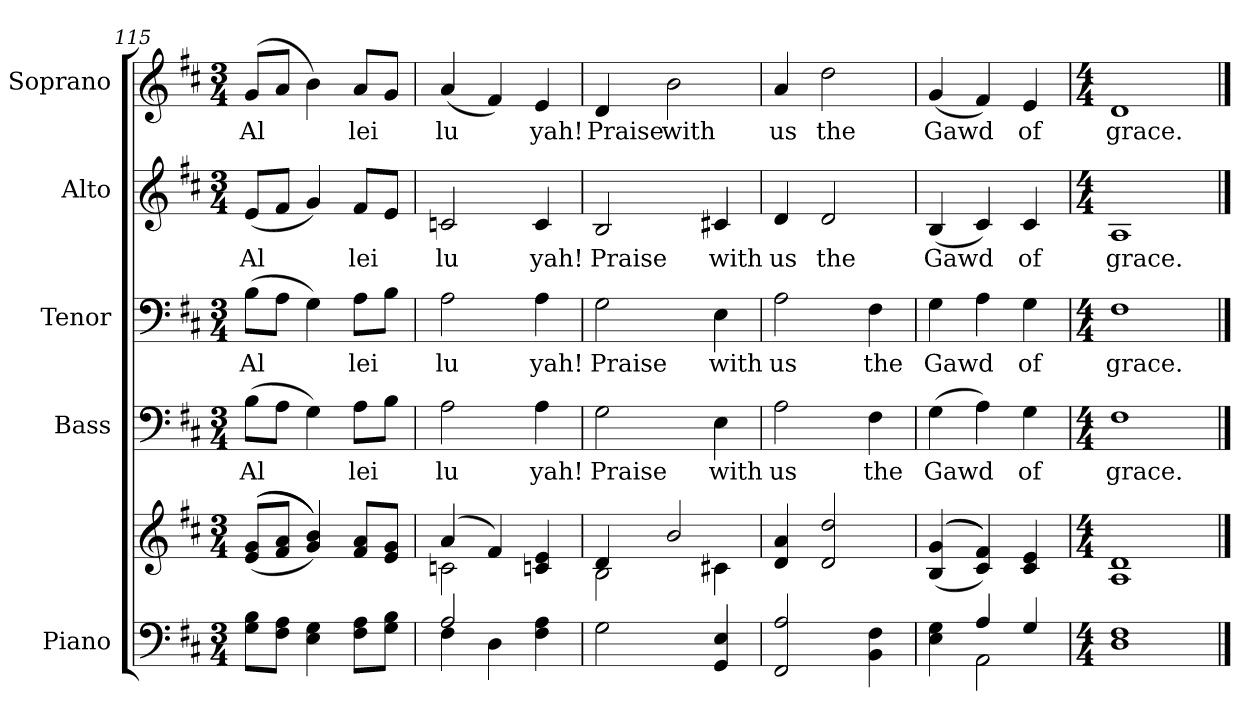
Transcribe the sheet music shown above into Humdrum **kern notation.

**kern	**kern	**kern	**text	**kern	**text	**kern	**text	**kern	**text
*part5	*part5	*part4	*part4	*part3	*part3	*part2	*part2	*part1	*part1
*staff6	*staff5	*staff4	*staff4	*staff3	*staff3	*staff2	*staff2	*staff1	*staff1
*I"Piano	*	*I"Bass	*	*I"Tenor	*	*I"Alto	*	*I"Soprano	*
*I'Pno.	*	*I'B.	*	*I'T.	*	*I'A.	*	*I'S.	*
*clefF4	*clefG2	*clefF4	*	*clefF4	*	*clefG2	*	*clefG2	*
*k[f#c#]	*k[f#c#]	*k[f#c#]	*	*k[f#c#]	*	*k[f#c#]	*	*k[f#c#]	*
*D:	*D:	*D:	*	*D:	*	*D:	*	*D:	*
*M3/4	*M3/4	*M3/4	*	*M3/4	*	*M3/4	*	*M3/4	*
=115	=115	=115	=115	=115	=115	=115	=115	=115	=115
!	!	!	!LO:LY:b:color=#000000	!	!	!	!	!	!
!	!	!	!	!	!LO:LY:b:color=#000000	!	!	!	!
!	!	!	!	!	!	!	!LO:LY:b:color=#000000	!	!
!	!	!	!	!	!	!	!	!	!LO:LY:b:color=#000000
8Gi\ 8BiL	(((8ei/ 8giL	(8Bi\L	Al	(8Bi\L	Al	(8ei/L	Al	(8gi/L	Al
8F#i\ 8AiJ	8f#i/ 8aiJ	8Ai\J	.	8Ai\J	.	8f#i/J	.	8ai/J	.
4Ei\ 4Gi	4gi/ 4bi)))	4Gi\)	.	4Gi\)	.	4gi/)	.	4bi\)	.
!	!	!	!LO:LY:b:color=#000000	!	!	!	!	!	!
!	!	!	!	!	!LO:LY:b:color=#000000	!	!	!	!
!	!	!	!	!	!	!	!LO:LY:b:color=#000000	!	!
!	!	!	!	!	!	!	!	!	!LO:LY:b:color=#000000
8F#i\ 8AiL	8f#i/ 8aiL	8Ai\L	lei	8Ai\L	lei	8f#i/L	lei	8ai/L	lei
8Gi\ 8BiJ	8ei/ 8giJ	8Bi\J	.	8Bi\J	.	8ei/J	.	8gi/J	.
=116	=116	=116	=116	=116	=116	=116	=116	=116	=116
*^	*^	*	*	*	*	*	*	*	*
!	!	!	!	!	!LO:LY:b:color=#000000	!	!	!	!	!	!
!	!	!	!	!	!	!	!LO:LY:b:color=#000000	!	!	!	!
!	!	!	!	!	!	!	!	!	!LO:LY:b:color=#000000	!	!
!	!	!	!	!	!	!	!	!	!	!	!LO:LY:b:color=#000000
2Ai/	4F#i\	(4ai/	2cni\	2Ai\	lu	2Ai\	lu	2cni/	lu	(4ai/	lu
.	4Di\	4f#i/)	.	.	.	.	.	.	.	4f#i/)	.
!	!	!	!	!	!LO:LY:b:color=#000000	!	!	!	!	!	!
!	!	!	!	!	!	!	!LO:LY:b:color=#000000	!	!	!	!
!	!	!	!	!	!	!	!	!	!LO:LY:b:color=#000000	!	!
!	!	!	!	!	!	!	!	!	!	!	!LO:LY:b:color=#000000
4F#i\ 4Ai	4ryy	4cni/ 4ei	4ryy	4Ai\	yah!	4Ai\	yah!	4ci/	yah!	4ei/	yah!
*v	*v	*	*	*	*	*	*	*	*	*	*
!!LO:PB:g=z
=117	=117	=117	=117	=117	=117	=117	=117	=117	=117	=117
*^	*	*	*	*	*	*	*	*	*	*
!	!	!	!	!	!LO:LY:b:color=#000000	!	!	!	!	!	!
*v	*v	*	*	*	*	*	*	*	*	*	*
*^	*	*	*	*	*	*	*	*	*	*
!	!	!	!	!	!	!	!LO:LY:b:color=#000000	!	!	!	!
*v	*v	*	*	*	*	*	*	*	*	*	*
*^	*	*	*	*	*	*	*	*	*	*
!	!	!	!	!	!	!	!	!	!LO:LY:b:color=#000000	!	!
*v	*v	*	*	*	*	*	*	*	*	*	*
*^	*	*	*	*	*	*	*	*	*	*
!	!	!	!	!	!	!	!	!	!	!	!LO:LY:b:color=#000000
*v	*v	*	*	*	*	*	*	*	*	*	*
2Gi\	4di/	2Bi\	2Gi\	Praise	2Gi\	Praise	2Bi/	Praise	4di/	Praise
!	!	!	!	!	!	!	!	!	!	!LO:LY:b:color=#000000
.	2bi/	.	.	.	.	.	.	.	2bi\	with
!	!	!	!	!LO:LY:b:color=#000000	!	!	!	!	!	!
!	!	!	!	!	!	!LO:LY:b:color=#000000	!	!	!	!
!	!	!	!	!	!	!	!	!LO:LY:b:color=#000000	!	!
4GGi/ 4Ei	.	4c#Xi\	4Ei\	with	4Ei\	with	4c#Xi/	with	.	.
*	*v	*v	*	*	*	*	*	*	*	*
=118	=118	=118	=118	=118	=118	=118	=118	=118	=118
*	*^	*	*	*	*	*	*	*	*
!	!	!	!	!LO:LY:b:color=#000000	!	!	!	!	!	!
*	*v	*v	*	*	*	*	*	*	*	*
*	*^	*	*	*	*	*	*	*	*
!	!	!	!	!	!	!LO:LY:b:color=#000000	!	!	!	!
*	*v	*v	*	*	*	*	*	*	*	*
*	*^	*	*	*	*	*	*	*	*
!	!	!	!	!	!	!	!	!LO:LY:b:color=#000000	!	!
*	*v	*v	*	*	*	*	*	*	*	*
*	*^	*	*	*	*	*	*	*	*
!	!	!	!	!	!	!	!	!	!	!LO:LY:b:color=#000000
*	*v	*v	*	*	*	*	*	*	*	*
2FF#i/ 2Ai	4di/ 4ai	2Ai\	us	2Ai\	us	4di/	us	4ai/	us
!	!	!	!	!	!	!	!LO:LY:b:color=#000000	!	!
!	!	!	!	!	!	!	!	!	!LO:LY:b:color=#000000
.	2di/ 2ddi	.	.	.	.	2di/	the	2ddi\	the
!	!	!	!LO:LY:b:color=#000000	!	!	!	!	!	!
!	!	!	!	!	!LO:LY:b:color=#000000	!	!	!	!
4BBi\ 4F#i	.	4F#i\	the	4F#i\	the	.	.	.	.
=119	=119	=119	=119	=119	=119	=119	=119	=119	=119
*^	*	*	*	*	*	*	*	*	*
!	!	!	!	!LO:LY:b:color=#000000	!	!	!	!	!	!
!	!	!	!	!	!	!LO:LY:b:color=#000000	!	!	!	!
!	!	!	!	!	!	!	!	!LO:LY:b:color=#000000	!	!
!	!	!	!	!	!	!	!	!	!	!LO:LY:b:color=#000000
4Ei\ 4Gi	4ryy	(((4Bi/ 4gi	(4Gi\	Gawd	4Gi\	Gawd	(4Bi/	Gawd	(4gi/	Gawd
4Ai/	2AAi\	4c#i/ 4f#i)))	4Ai\)	.	4Ai\	.	4c#i/)	.	4f#i/)	.
!	!	!	!	!LO:LY:b:color=#000000	!	!	!	!	!	!
!	!	!	!	!	!	!LO:LY:b:color=#000000	!	!	!	!
!	!	!	!	!	!	!	!	!LO:LY:b:color=#000000	!	!
!	!	!	!	!	!	!	!	!	!	!LO:LY:b:color=#000000
4Gi/	.	4c#i/ 4ei	4Gi\	of	4Gi\	of	4c#i/	of	4ei/	of
*v	*v	*	*	*	*	*	*	*	*	*
=120	=120	=120	=120	=120	=120	=120	=120	=120	=120
*M4/4	*M4/4	*M4/4	*	*M4/4	*	*M4/4	*	*M4/4	*
!	!	!	!LO:LY:b:color=#000000	!	!	!	!	!	!
!	!	!	!	!	!LO:LY:b:color=#000000	!	!	!	!
!	!	!	!	!	!	!	!LO:LY:b:color=#000000	!	!
!	!	!	!	!	!	!	!	!	!LO:LY:b:color=#000000
1Di 1F#i	1Ai 1di	1F#i	grace.	1F#i	grace.	1Ai	grace.	1di	grace.
==	==	==	==	==	==	==	==	==	==
*-	*-	*-	*-	*-	*-	*-	*-	*-	*-
